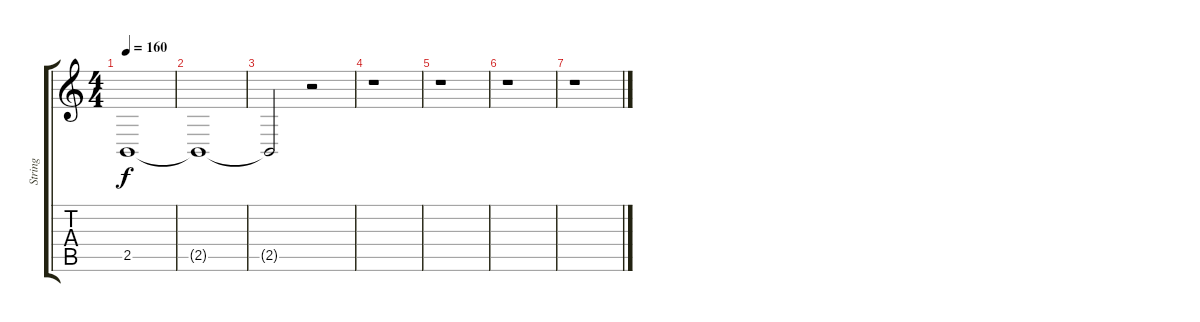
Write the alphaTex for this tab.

\track ("String" "String") {instrument stringensemble2}
\staff {score tabs}
\tuning (E4 B3 G3 D3 A2 E2) {hide}
\ts (4 4)
\tempo 160
\clef g2
\ks c
2.5{t}.1{dy f} |
2.5{t}.1 |
2.5{t}.2 r.2 |
r.1 |
r.1 |
r.1 |
r.1
